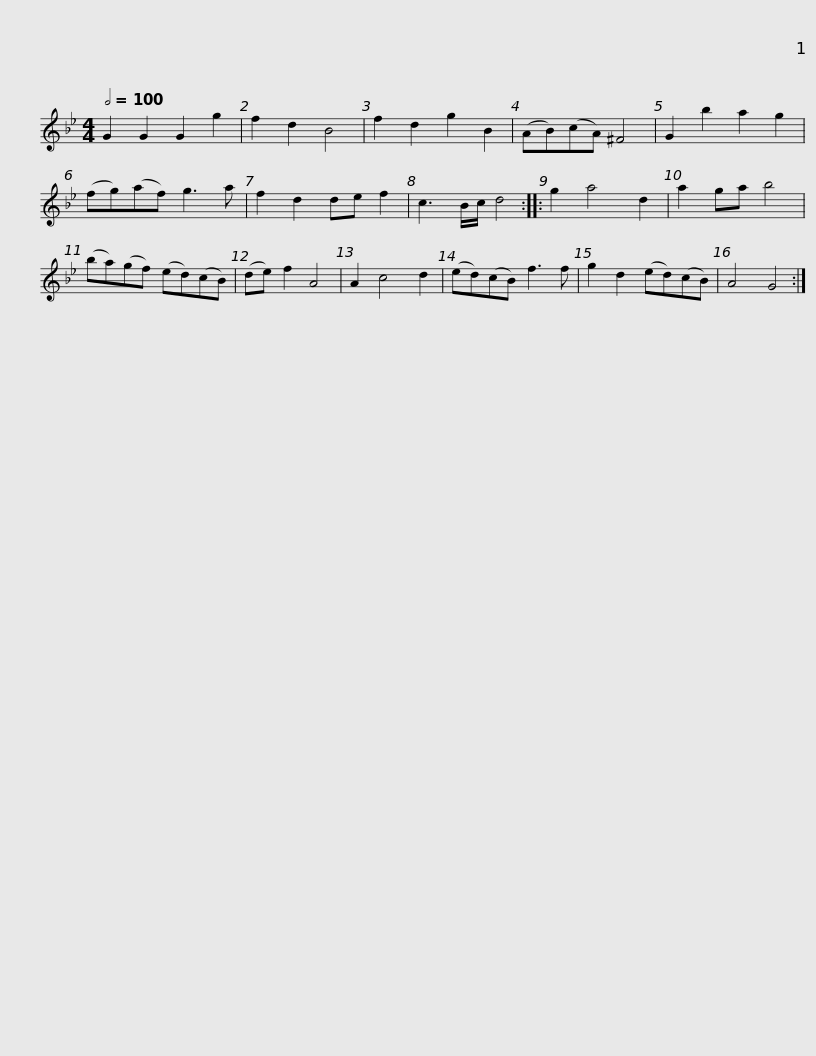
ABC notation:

X:1
L:1/8
Q:1/2=100
M:4/4
I:linebreak $
K:Gmin
V:1 treble
V:1
 G2 G2 G2 g2 | f2 d2 B4 | f2 d2 g2 B2 | (AB)(cA) ^F4 | G2 b2 a2 g2 | %5
 (fg)(af) g3 a | f2 d2 de f2 | c3 B/c/ d4 ::$ g2 a4 d2 | a2 ga b4 | %10
 (ba)(gf) (ed)(cB) | (de) f2 A4 | A2 c4 d2 | (ed)(cB) f3 f | g2 d2 (ed)(cB) | %15
 A4 G4 :| %16
